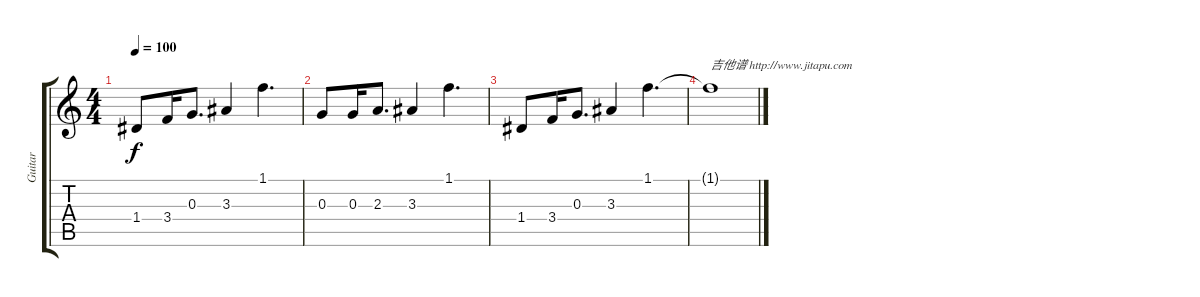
\track ("Guitar" "Guitar") {instrument acousticguitarsteel}
\staff {score tabs}
\tuning (E4 B3 G3 D3 A2 E2) {hide}
\ts (4 4)
\tempo 100
\clef g2
\ks c
1.4.8{dy f} 3.4.16 0.3.8{d} 3.3.4 1.1.4{d} |
0.3.8 0.3.16 2.3.8{d} 3.3.4 1.1.4{d} |
1.4.8 3.4.16 0.3.8{d} 3.3.4 1.1.4{d} |
1.1{t}.1{txt "吉他谱 http://www.jitapu.com"}
